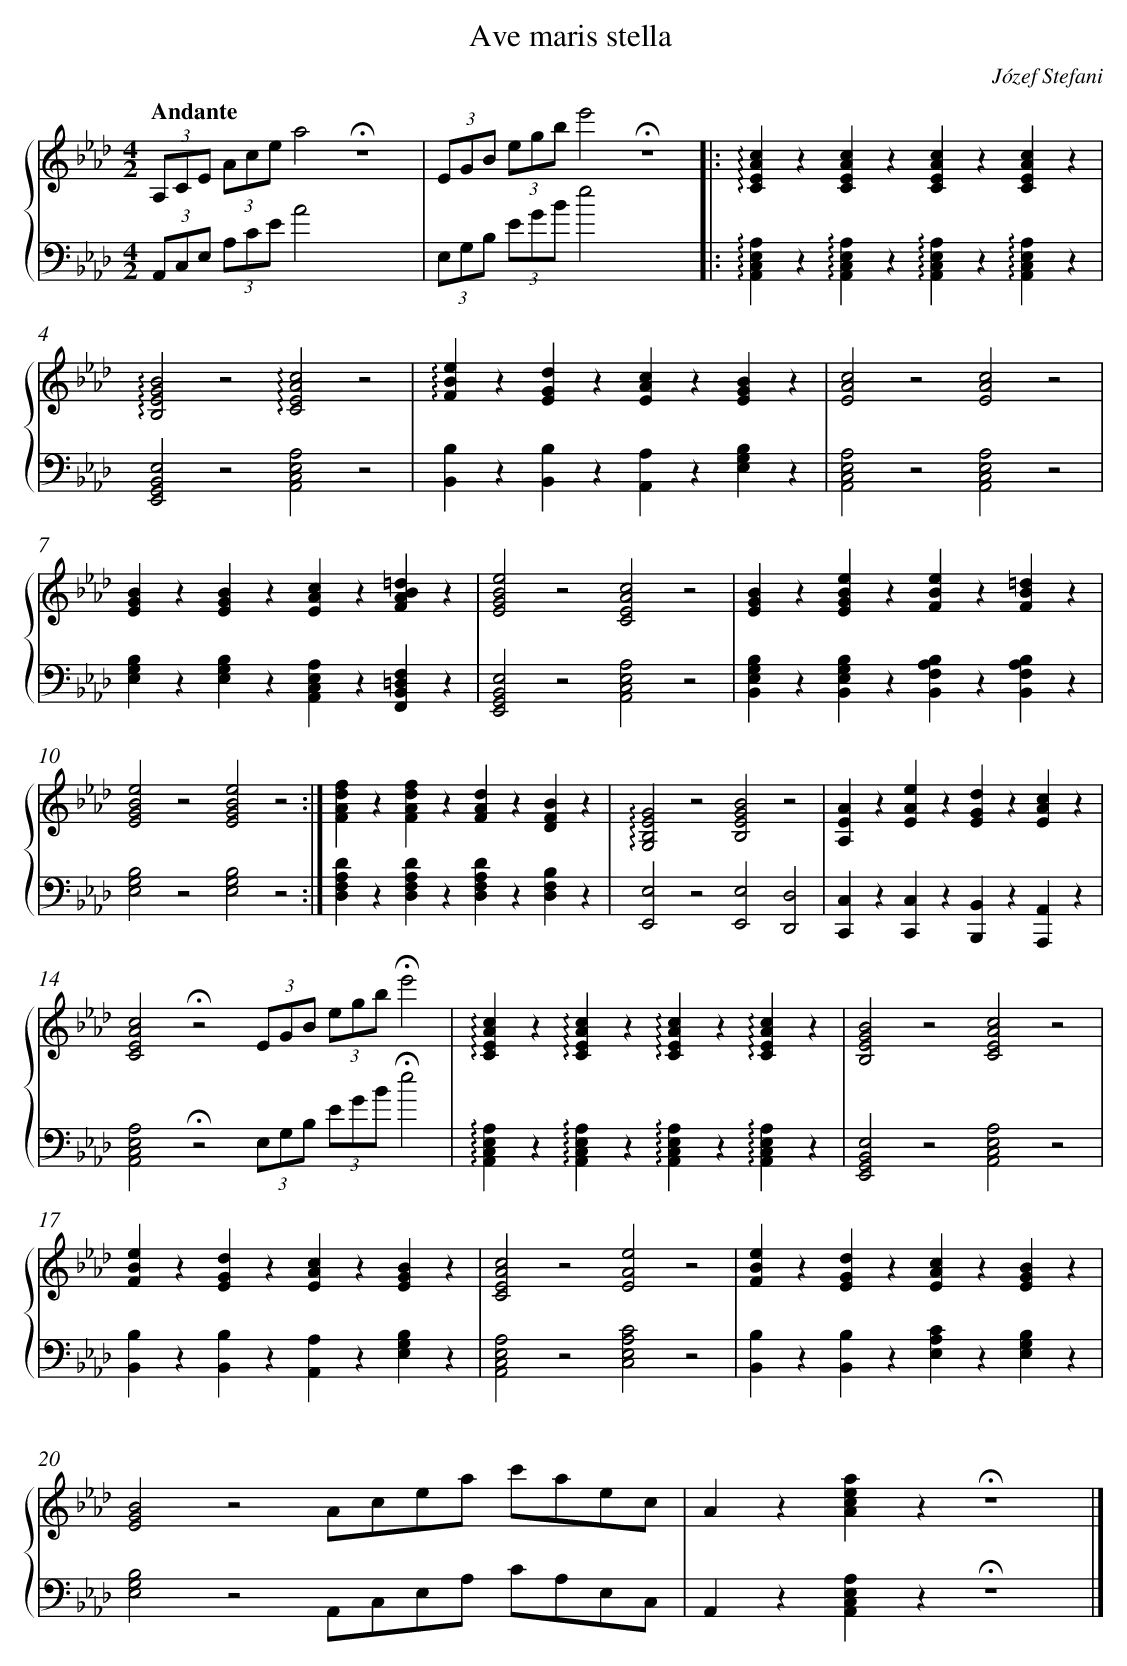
X:1
T: Ave maris stella
C: Józef Stefani
L: 1/4
M: 4/2
Q: "Andante"
%%staves {1 2}
V: 1 clef=treble
V: 2 clef=bass
K: Ab
[V:1] (3A,/C/E/ (3A/c/e/a2!fermata!z4 |
[V:2] (3A,,/C,/E,/ (3A,/C/E/A2x4 |
[V:1] (3E/G/B/ (3e/g/b/e'2!fermata!z4 ]|:
[V:2] (3E,/G,/B,/ (3E/G/B/e2x4 ]|:
[V:1] !arpeggio![cAEC]z[cAEC]z[cAEC]z[cAEC]z |
[V:2] !arpeggio![A,E,C,A,,]z!arpeggio![A,E,C,A,,]z!arpeggio![A,E,C,A,,]z!arpeggio![A,E,C,A,,]z |
[V:1] !arpeggio![B2G2E2B,2]z2!arpeggio![c2A2E2C2]z2 |
[V:2] [E,2B,,2G,,2E,,2]z2[A,2E,2C,2A,,2]z2 |
[V:1] !arpeggio![eBF]z[dGE]z[cAE]z[BGE]z |
[V:2] [B,B,,]z[B,B,,]z[A,A,,]z[B,G,E,]z |
[V:1] [c2A2E2]z2[c2A2E2]z2 |
[V:2] [A,2E,2C,2A,,2]z2[A,2E,2C,2A,,2]z2 |
[V:1] [BGE]z[BGE]z[cAE]z[=dBAF]z |
[V:2] [B,G,E,]z[B,G,E,]z[A,E,C,A,,]z[F,=D,B,,F,,]z |
[V:1] [e2B2G2E2]z2[c2A2E2C2]z2 |
[V:2] [E,2B,,2G,,2E,,2]z2[A,2E,2C,2A,,2]z2 |
[V:1] [BGE]z[eBGE]z[eBF]z[=dBF]z |
[V:2] [B,G,E,B,,]z[B,G,E,B,,]z[B,A,F,B,,]z[B,A,F,B,,]z |
[V:1] [e2B2G2E2]z2[e2B2G2E2]z2 :|]
[V:2] [B,2G,2E,2]z2[B,2G,2E,2]z2 :|]
[V:1] [fdAF]z[fdAF]z[dAF]z[BFD]z |
[V:2] [DA,F,D,]z[DA,F,D,]z[DA,F,D,]z[B,F,D,]z |
[V:1] !arpeggio![G2E2B,2G,2]z2[B2G2E2B,2]z2 |
[V:2] [E,2E,,2]z2[E,2E,,2][D,2D,,2] |
[V:1] [AEA,]z[eAE]z[dGE]z[cAE]z |
[V:2] [C,C,,]z[C,C,,]z[B,,B,,,]z[A,,A,,,]z |
[V:1] [c2A2E2C2]!fermata!z2(3E/G/B/ (3e/g/b/!fermata!e'2 |
[V:2] [A,2E,2C,2A,,2]!fermata!z2(3E,/G,/B,/ (3E/G/B/!fermata!e2 |
[V:1] !arpeggio![cAEC]z!arpeggio![cAEC]z!arpeggio![cAEC]z!arpeggio![cAEC]z |
[V:2] !arpeggio![A,E,C,A,,]z!arpeggio![A,E,C,A,,]z!arpeggio![A,E,C,A,,]z!arpeggio![A,E,C,A,,]z |
[V:1] [B2G2E2B,2]z2[c2A2E2C2]z2 |
[V:2] [E,2B,,2G,,2E,,2]z2[A,2E,2C,2A,,2]z2 |
[V:1] [eBF]z[dGE]z[cAE]z[BGE]z |
[V:2] [B,B,,]z[B,B,,]z[A,A,,]z[B,G,E,]z |
[V:1] [c2A2E2C2]z2[e2A2E2]z2 |
[V:2] [A,2E,2C,2A,,2]z2[C2A,2E,2C,2]z2 |
[V:1] [eBF]z[dGE]z[cAE]z[BGE]z |
[V:2] [B,B,,]z[B,B,,]z[CA,E,]z[B,G,E,]z |
[V:1] [B2G2E2]z2A/c/e/a/ c'/a/e/c/ |
[V:2] [B,2G,2E,2]z2A,,/C,/E,/A,/ C/A,/E,/C,/ |
[V:1] Az[aecA]z!fermata!z4 |]
[V:2] A,,z[A,E,C,A,,]z!fermata!z4 |]
